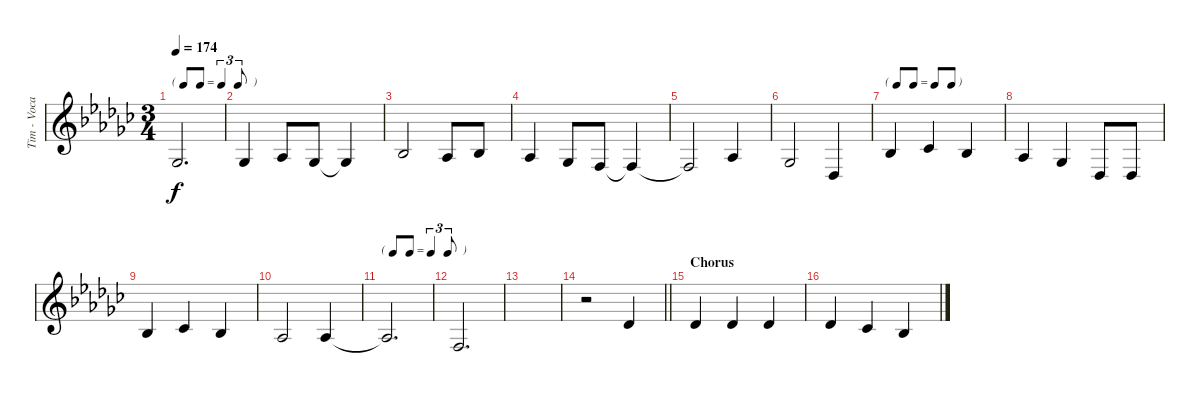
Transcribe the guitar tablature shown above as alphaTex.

\track ("Tim - Vocals" "Tim - Voca") {instrument synthvoice}
\staff {score}
\tuning (E4 B3 G3 D3 A2 E2) {hide}
\ts (3 4)
\tf triplet8th
\tempo 174
\clef g2
\ks ebminor
4.4.2{d dy f} |
4.4.4 1.3.8 4.4.8 4.4{t}.4 |
3.3.2 1.3.8 3.3.8 |
1.3.4 4.4.8 3.4.8 3.4{t}.4 |
3.4{t}.2 1.3.4 |
4.4.2 4.5.4 |
\tf none
3.3.4 0.2.4 3.3.4 |
1.3.4 4.4.4 4.5.8 4.5.8 |
3.3.4 0.2.4 3.3.4 |
1.3.2 1.3.4 |
\tf triplet8th
1.3{t}.2{d} |
3.4.2{d} |
|
\barLineRight lightlight
r.2 2.2.4 |
\section ("" "Chorus")
2.2.4 2.2.4 2.2.4 |
2.2.4 0.2.4 3.3.4
